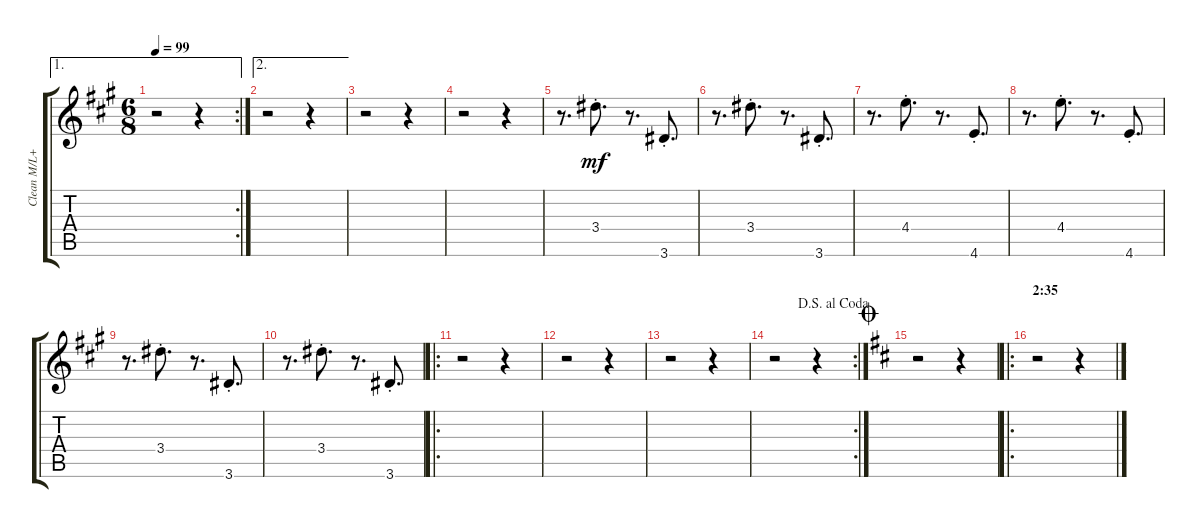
\track ("Clean M/L+R" "Clean M/L+") {instrument electricguitarclean}
\staff {score tabs}
\tuning (D4 A3 F3 C3 G2 C2) {hide}
\ae 1
\rc 2
\ts (6 8)
\tempo 99
\clef g2
\ks a
r.2{dy ff} r.4 |
\ae 2
r.2 r.4 |
r.2 r.4 |
r.2 r.4 |
r.8{d} 3.4{st}.8{d ot 8vb dy mf} r.8{d} 3.6{st}.8{d ot 8vb} |
r.8{d} 3.4{st}.8{d ot 8vb} r.8{d} 3.6{st}.8{d ot 8vb} |
r.8{d} 4.4{st}.8{d ot 8vb} r.8{d} 4.6{st}.8{d ot 8vb} |
r.8{d} 4.4{st}.8{d ot 8vb} r.8{d} 4.6{st}.8{d ot 8vb} |
r.8{d} 3.4{st}.8{d ot 8vb} r.8{d} 3.6{st}.8{d ot 8vb} |
r.8{d} 3.4{st}.8{d ot 8vb} r.8{d} 3.6{st}.8{d ot 8vb} |
\ro
r.2 r.4 |
r.2 r.4 |
r.2 r.4 |
\rc 2
\jump dalsegnoalcoda
r.2 r.4 |
\jump coda
\ks d
r.2 r.4 |
\ro
\section ("" "2:35")
r.2 r.4
